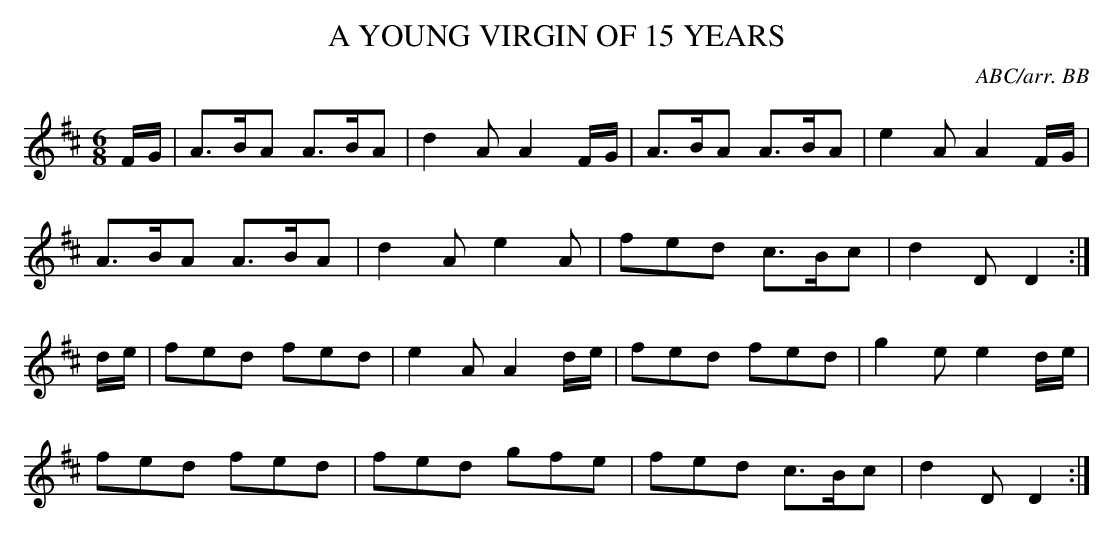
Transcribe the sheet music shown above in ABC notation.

X:1
T:YOUNG VIRGIN OF 15 YEARS, A
C:ABC/arr. BB
M:6/8
L:1/8
K:D % source key F
F/G/|A>BA A>BA|d2A A2F/G/|A>BA A>BA|e2A A2F/G/|
A>BA A>BA|d2A e2A|fed c>Bc|d2D D2 :|
d/e/|fed fed|e2A A2d/e/|fed fed|g2e e2d/e/|
fed fed|fed gfe|fed c>Bc|d2D D2 :|
